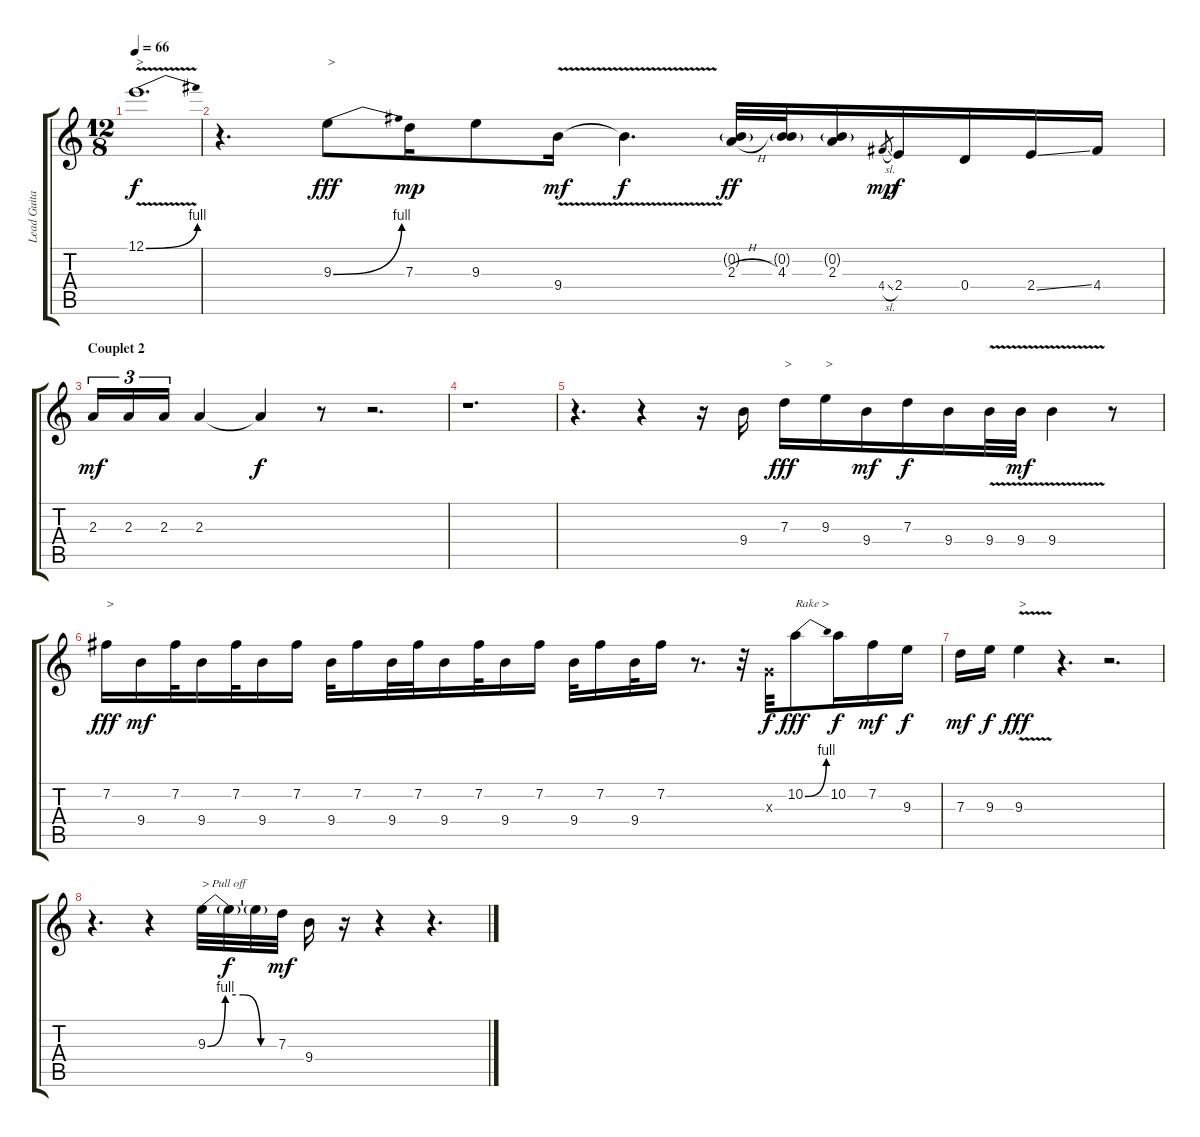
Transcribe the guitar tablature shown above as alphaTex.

\track ("Lead Guitar" "Lead Guita") {instrument electricguitarjazz}
\staff {score tabs}
\tuning (E4 B3 G3 D3 A2 E2) {hide}
\ts (12 8)
\tempo 66
\clef g2
\ks c
12.1{be (bend 0 0 60 4) v}.1{d txt ">" dy f} |
r.4{d} 9.3{be (bend 0 0 60 4)}.8{txt ">" dy fff} 7.3.16{dy mp} 9.3.8 9.4{v}.16{dy mf} 9.4{v t}.4{d dy f} (0.2{g} 2.3{h}).32{dy ff} (0.2{g} 4.3).32 (0.2{g} 2.3).16 4.4{sl}.8{gr dy mp} 2.4.16{dy f} 0.4.16 2.4{ss}.16 4.4.16 |
\section ("" "Couplet 2")
2.3.16{tu (3 2) dy mf} 2.3.16{tu (3 2)} 2.3.16{tu (3 2)} 2.3.4 2.3{t}.4{dy f} r.8 r.2{d} |
r.1{d} |
r.4{d} r.4 r.16 9.4.16 7.3.16{txt ">" dy fff} 9.3.16{txt ">"} 9.4.16{dy mf} 7.3.16{dy f} 9.4.16 9.4{v}.32 9.4{v}.32{dy mf} 9.4{v}.4 r.8 |
7.2.16{txt ">" dy fff} 9.4.16{dy mf} 7.2.32 9.4.16 7.2.32 9.4.16 7.2.16 9.4.32 7.2.16 9.4.32 7.2.32 9.4.16 7.2.32 9.4.16 7.2.16 9.4.32 7.2.16 9.4.32 7.2.16 r.8{d} r.32 0.3{x}.32{dy f} 10.2{be (bend 0 0 60 4)}.8{txt "Rake >" dy fff} 10.2.16{dy f} 7.2.16{dy mf} 9.3.16{dy f} |
7.3.16{dy mf} 9.3.16{dy f} 9.3{v}.4{txt ">" dy fff} r.4{d} r.2{d} |
r.4{d} r.4 9.3{be (custom 0 0 15 4 30 4 45 0 60 0)}.32{txt "> Pull off"} 9.3{t}.32{dy f} 9.3{t}.32 7.3.32{dy mf} 9.4.16 r.16 r.4 r.4{d}
